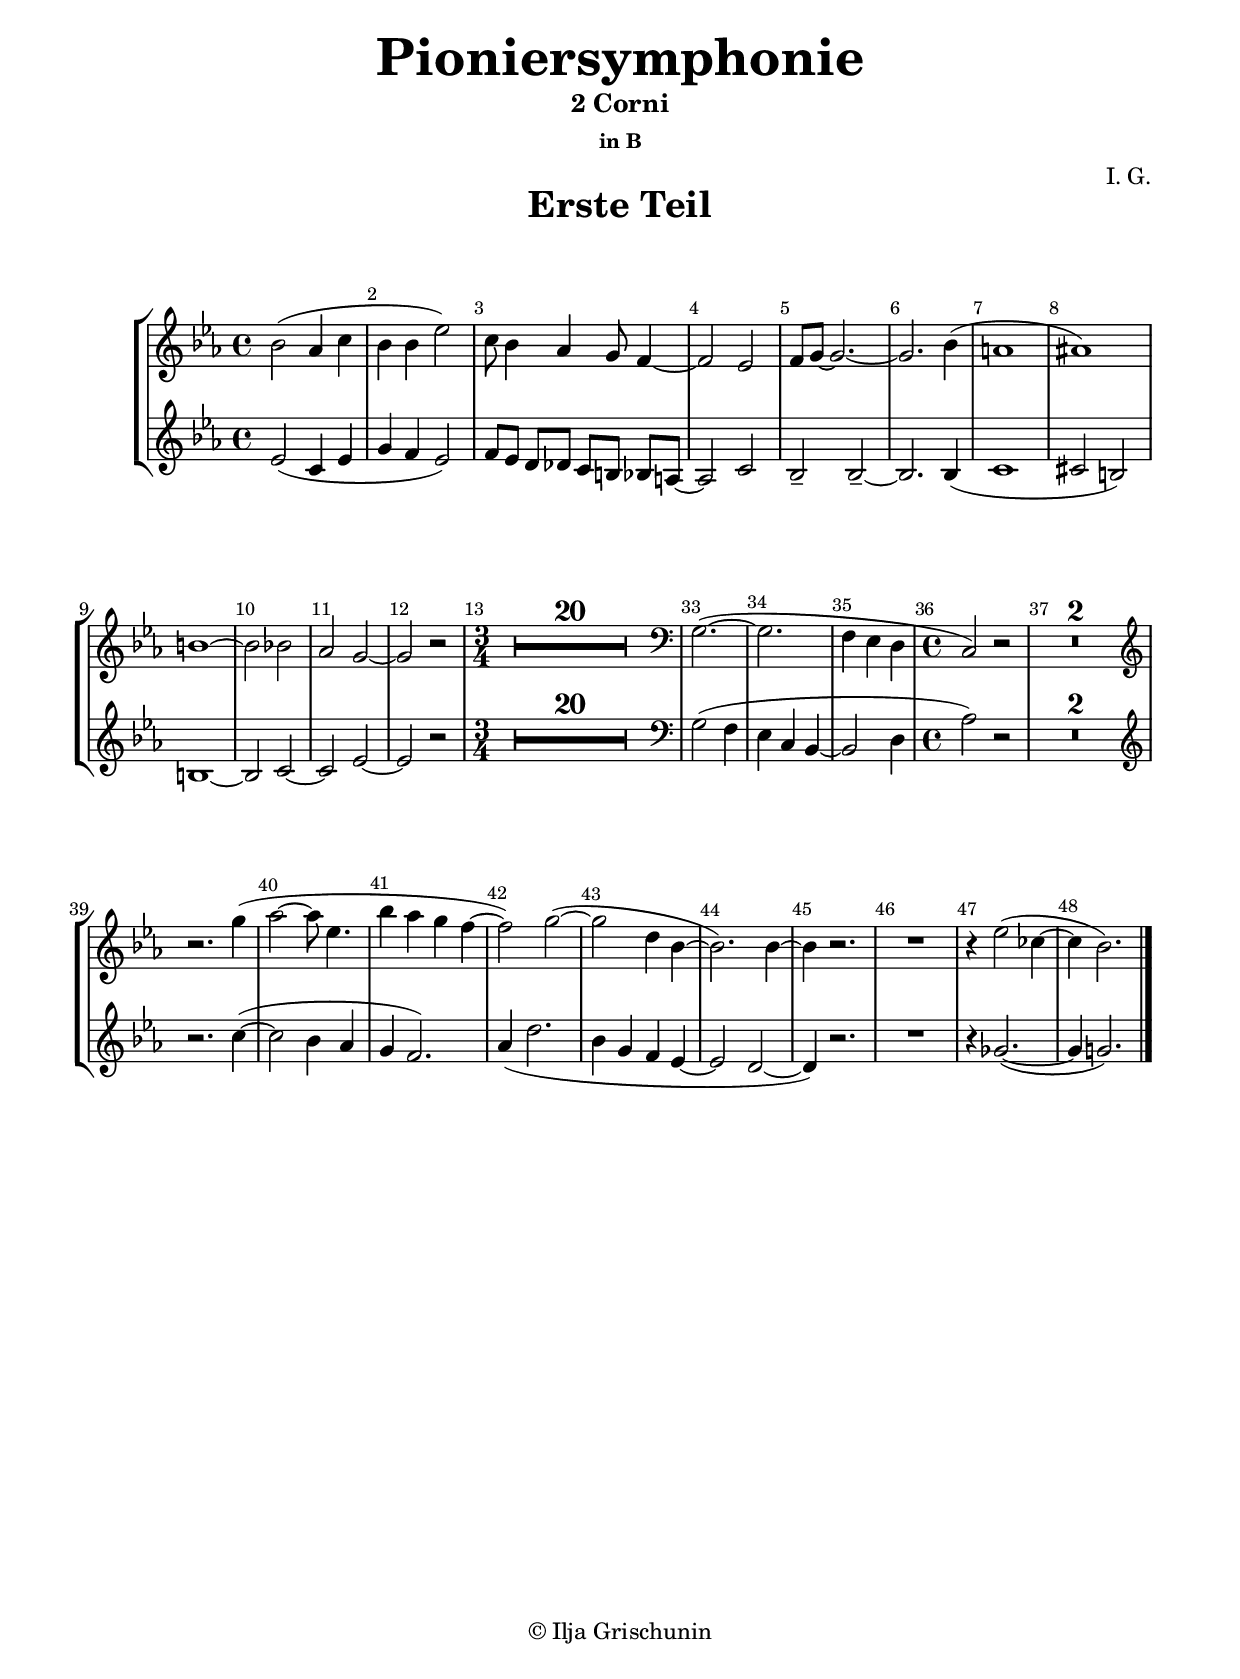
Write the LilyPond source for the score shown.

\version "2.19.15"

\language "deutsch"

%\header {
%  title = "Pioniersymphonie"
%  %meter = "Grave"
%  subtitle = "2 Corni"
%  subsubtitle = "in F"
%  composer = "I. G."
%  tagline = \markup {\char ##x00A9 "Ilja Grischunin"}
%}

\paper {
  %#(set-paper-size "a4")
  top-system-spacing.basic-distance = #25
  top-markup-spacing.basic-distance = #8
  markup-system-spacing.basic-distance = #15
  system-system-spacing.basic-distance = #20
  last-bottom-spacing.basic-distance = #25
  left-margin = 15
  right-margin = 15
  %two-sided = ##t
  %inner-margin = 25
  %outer-margin = 15
}

\layout {
  indent = 10
  \context {
    \Score
    \override BarNumber.break-visibility = ##(#f #t #t)
    %\remove "Bar_number_engraver"
  }
}

\version "2.19.15"

\language "deutsch"

cornoOneMusic = \relative {
  \key as \major
  \time 4/4
  \set beamExceptions = #'()
  \set baseMoment = #(ly:make-moment 1/4)
  \set beatStructure = #'(1 1 1 1)
  \clef treble
  \compressFullBarRests
  es'2( des4 f es es as2) f8 es4 des c8 b4~ b2 as2
  b8 c~ c2.~ c es4( d1 dis) e1~ e2 es des c~ c r
  \time 3/4
  R2.*20
  \clef bass
  c,2.~( c b4 as g 
  \time 4/4
  f2) r R1*2
  \clef treble
  r2. c'''4( des2~ des8 as4. es'4 des c b~ b2) c~( c g4 es~ es2.) es4~ es r2.
  R1 r4 as2( fes4~ fes es2.)
}

cornoOneMusicDrei = \relative {
  \key h \minor
  \time 4/4
  \set beamExceptions = #'()
  \set baseMoment = #(ly:make-moment 1/4)
  \set beatStructure = #'(1 1 1 1)
  \clef treble
  \compressFullBarRests
  \override MultiMeasureRest.expand-limit = #2
}

cornoOneMusicVier = \relative {
  \key as \major
  \time 3/4
  \set beamExceptions = #'()
  \set baseMoment = #(ly:make-moment 1/4)
  \set beatStructure = #'(1 1 1 1)
  \clef treble
  \compressFullBarRests
}

\version "2.19.15"

\language "deutsch"

cornoTwoMusic = \relative {
  \key as \major
  \time 4/4
  \set beamExceptions = #'()
  \set baseMoment = #(ly:make-moment 1/4)
  \set beatStructure = #'(1 1 1 1)
  \clef treble
  \compressFullBarRests
  as2( f4 as c b as2) b8 as g ges f e es d~ d2 f
  es2-- es--~ es2. es4( f1 fis2 e) e1~ e2 f~ f as~ as r
  \time 3/4
  R2.*20
  \clef bass
  c,2( b4 as f es~ es2 g4
  \time 4/4
  des'2) r R1*2
  \clef treble
  r2. f'4~( f2 es4 des c b2.)
  des4_( g2. es4 c b as~ as2 g~ g4) r2. R1 r4 ces2.~( ces4 c2.)
  \bar "|."
}

cornoTwoMusicDrei = \relative {
  \key h \minor
  \time 4/4
  \set beamExceptions = #'()
  \set baseMoment = #(ly:make-moment 1/4)
  \set beatStructure = #'(1 1 1 1)
  \clef treble
  \compressFullBarRests
  \override MultiMeasureRest.expand-limit = #2
}

cornoTwoMusicVier = \relative {
  \key as \major
  \time 3/4
  \set beamExceptions = #'()
  \set baseMoment = #(ly:make-moment 1/4)
  \set beatStructure = #'(1 1 1 1)
  \clef treble
  \compressFullBarRests
}


\book {
  \paper {
    print-all-headers = ##t
  }
  \header {
    title = \markup {\fontsize #3 "Pioniersymphonie"}
    subtitle = "2 Corni"
    subsubtitle = "in B"
    %meter = "Grave"
    composer = "I. G."
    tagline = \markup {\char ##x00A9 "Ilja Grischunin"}
  }
  %%%%%%%%%%%%%%%%%%%%%%%%%% ERsTE TEIL %%%%%%%%%%%%%%%%%%%%%%%%%%
  \score {
    \new StaffGroup = "GrandStaff_corni"
    <<
      \new Staff = "Staff_hornI" {
        \transpose f c'
        \cornoOneMusic
      }
      \new Staff = "Staff_horn2" {
        \transpose f c'
        \cornoTwoMusic
      }
    >>
    \header {
      title = "Erste Teil"
      subtitle = ##f
      subsubtitle = ##f
      composer = ##f
      %breakbefore = ##t
    }
  }

  %%%%%%%%%%%%%%%%%%%%%%%%%% DRITTE TEIL %%%%%%%%%%%%%%%%%%%%%%%%%%
  %\score {
  %  \new StaffGroup = "GrandStaff_corni"
  %  <<
  %    \new Staff = "Staff_hornI" {
  %      \transpose f c'
  %      \cornoOneMusicDrei
  %    }
  %    \new Staff = "Staff_horn2" {
  %      \transpose f c'
  %      \cornoTwoMusicDrei
  %    }
  %  >>
  %}

  %%%%%%%%%%%%%%%%%%%%%%%%%% VIERTE TEIL %%%%%%%%%%%%%%%%%%%%%%%%%%
  \score {
    \new StaffGroup = "GrandStaff_corni"
    <<
      \new Staff = "Staff_hornI" {
        \transpose f c'
        \cornoOneMusicVier
      }
      \new Staff = "Staff_horn2" {
        \transpose f c'
        \cornoTwoMusicVier
      }
    >>
    \header {
      title = "Vierte Teil"
      subtitle = ##f
      subsubtitle = ##f
      composer = ##f
      %breakbefore = ##t
    }
  }
}